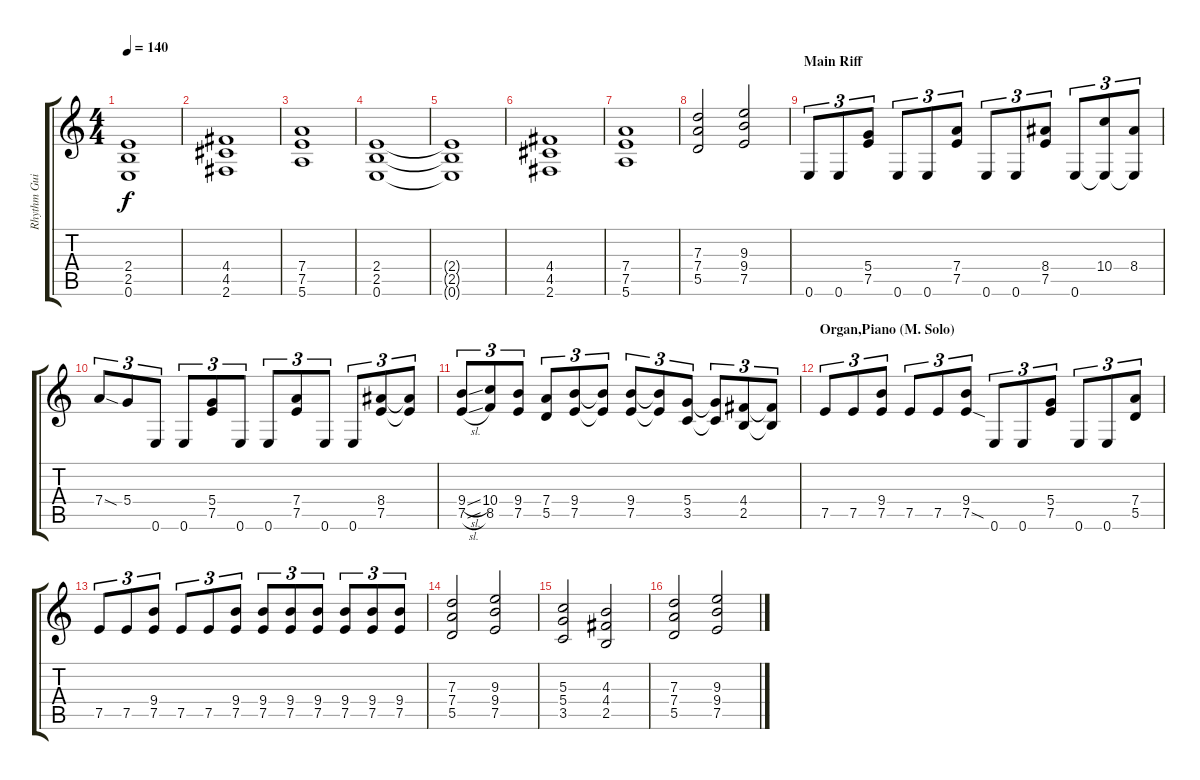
\track ("Rhythm Guitar" "Rhythm Gui") {instrument distortionguitar}
\staff {score tabs}
\tuning (E4 B3 G3 D3 A2 E2) {hide}
\ts (4 4)
\tempo 140
\clef g2
\ks c
(2.4 2.5 0.6).1{dy f} |
(4.4 4.5 2.6).1 |
(7.4 7.5 5.6).1 |
(2.4 2.5 0.6).1 |
(2.4{t} 2.5{t} 0.6{t}).1 |
(4.4 4.5 2.6).1 |
(7.4 7.5 5.6).1 |
(7.3 7.4 5.5).2 (9.3 9.4 7.5).2 |
\section ("" "Main Riff")
0.6.8{tu (3 2)} 0.6.8{tu (3 2)} (5.4 7.5).8{tu (3 2)} 0.6.8{tu (3 2)} 0.6.8{tu (3 2)} (7.4 7.5).8{tu (3 2)} 0.6.8{tu (3 2)} 0.6.8{tu (3 2)} (8.4 7.5).8{tu (3 2)} 0.6.8{tu (3 2)} (10.4 0.6{t}).8{tu (3 2)} (8.4 0.6{t}).8{tu (3 2)} |
7.4{sod}.8{tu (3 2)} 5.4.8{tu (3 2)} 0.6.8{tu (3 2)} 0.6.8{tu (3 2)} (5.4 7.5).8{tu (3 2)} 0.6.8{tu (3 2)} 0.6.8{tu (3 2)} (7.4 7.5).8{tu (3 2)} 0.6.8{tu (3 2)} 0.6.8{tu (3 2)} (8.4 7.5).8{tu (3 2)} (8.4{t} 7.5{t}).8{tu (3 2)} |
(9.4{sl} 7.5{sl}).8{tu (3 2)} (10.4 8.5).8{tu (3 2)} (9.4 7.5).8{tu (3 2)} (7.4 5.5).8{tu (3 2)} (9.4 7.5).8{tu (3 2)} (9.4{t} 7.5{t}).8{tu (3 2)} (9.4 7.5).8{tu (3 2)} (9.4{t} 7.5{t}).8{tu (3 2)} (5.4 3.5).8{tu (3 2)} (5.4{t} 3.5{t}).8{tu (3 2)} (4.4 2.5).8{tu (3 2)} (4.4{t} 2.5{t}).8{tu (3 2)} |
\section ("" "Organ,Piano (M. Solo)")
7.5.8{tu (3 2)} 7.5.8{tu (3 2)} (9.4 7.5).8{tu (3 2)} 7.5.8{tu (3 2)} 7.5.8{tu (3 2)} (9.4 7.5{sod}).8{tu (3 2)} 0.6.8{tu (3 2)} 0.6.8{tu (3 2)} (5.4 7.5).8{tu (3 2)} 0.6.8{tu (3 2)} 0.6.8{tu (3 2)} (7.4 5.5).8{tu (3 2)} |
7.5.8{tu (3 2)} 7.5.8{tu (3 2)} (9.4 7.5).8{tu (3 2)} 7.5.8{tu (3 2)} 7.5.8{tu (3 2)} (9.4 7.5).8{tu (3 2)} (9.4 7.5).8{tu (3 2)} (9.4 7.5).8{tu (3 2)} (9.4 7.5).8{tu (3 2)} (9.4 7.5).8{tu (3 2)} (9.4 7.5).8{tu (3 2)} (9.4 7.5).8{tu (3 2)} |
(7.3 7.4 5.5).2{volume 16} (9.3 9.4 7.5).2 |
(5.3 5.4 3.5).2 (4.3 4.4 2.5).2 |
(7.3 7.4 5.5).2{volume 16} (9.3 9.4 7.5).2
